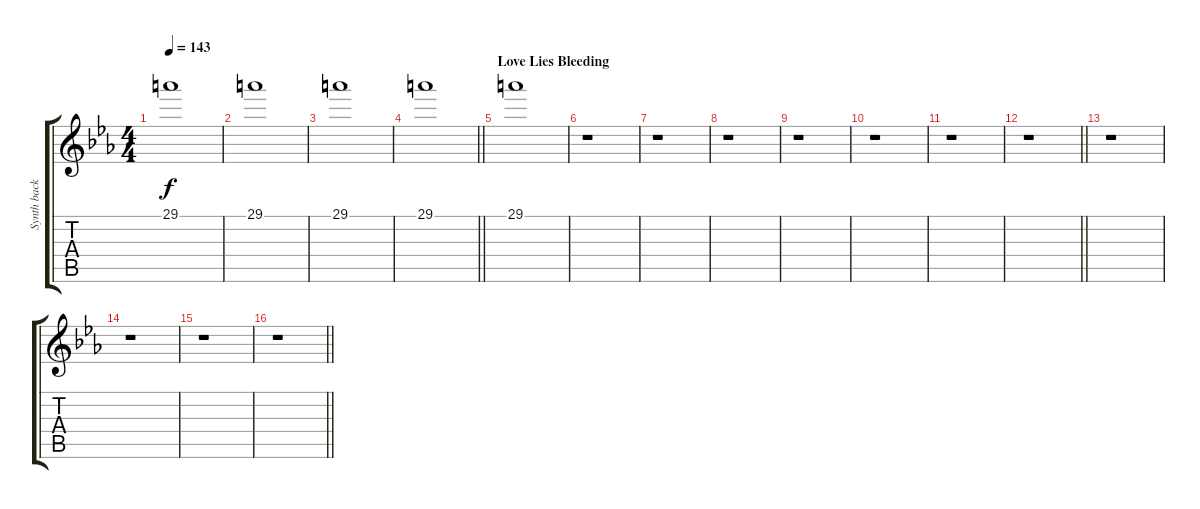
\track ("Synth backing track" "Synth back") {instrument lead2sawtooth}
\staff {score tabs}
\tuning (E4 B3 G3 D3 A2 E2) {hide}
\ts (4 4)
\tempo 143
\clef g2
\ks cminor
29.1.1{dy f} |
29.1.1 |
29.1.1 |
\barLineRight lightlight
29.1.1 |
\section ("" "Love Lies Bleeding")
29.1.1{volume 0} |
r.1 |
r.1 |
r.1 |
r.1 |
r.1 |
r.1 |
\barLineRight lightlight
r.1 |
r.1 |
r.1 |
r.1 |
\barLineRight lightlight
r.1
